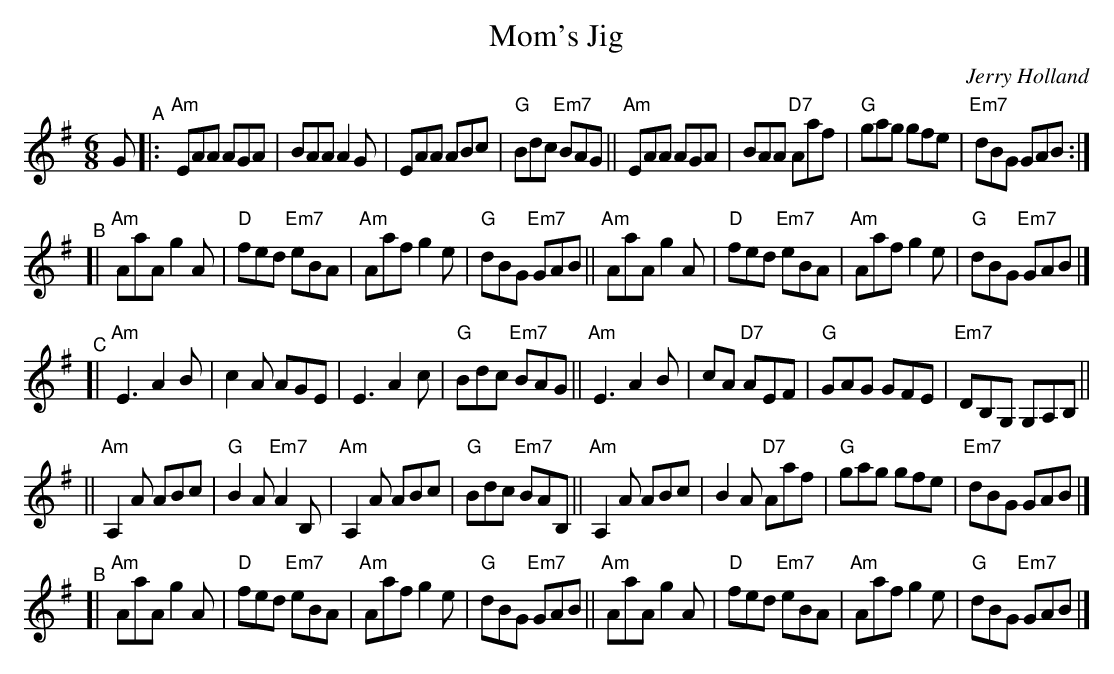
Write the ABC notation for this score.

X:1
T: Mom's Jig
C: Jerry Holland
M: 6/8
L: 1/8
K: Ador
G "^A"|:\
"Am"EAA AGA | BAA A2G | EAA ABc | "G"Bdc "Em7"BAG ||\
"Am"EAA AGA | BAA "D7"Aaf | "G"gag gfe | "Em7"dBG GAB :|
"^B"[|\
"Am"AaA g2A | "D"fed "Em7"eBA | "Am"Aaf g2e | "G"dBG "Em7"GAB ||\
"Am"AaA g2A | "D"fed "Em7"eBA | "Am"Aaf g2e | "G"dBG "Em7"GAB |]
"^C"[|\
"Am"E3 A2B | c2A AGE | E3 A2c | "G"Bdc "Em7"BAG ||\
"Am"E3 A2B | cA "D7"AEF | "G"GAG GFE | "Em7"DB,G, G,A,B, ||
||\
"Am"A,2A ABc | "G"B2A "Em7"A2B, | "Am"A,2A ABc | "G"Bdc "Em7"BAB, ||\
"Am"A,2A ABc | B2A "D7"Aaf | "G"gag gfe | "Em7"dBG GAB |]
"^B"[|\
"Am"AaA g2A | "D"fed "Em7"eBA | "Am"Aaf g2e | "G"dBG "Em7"GAB ||\
"Am"AaA g2A | "D"fed "Em7"eBA | "Am"Aaf g2e | "G"dBG "Em7"GAB |]
